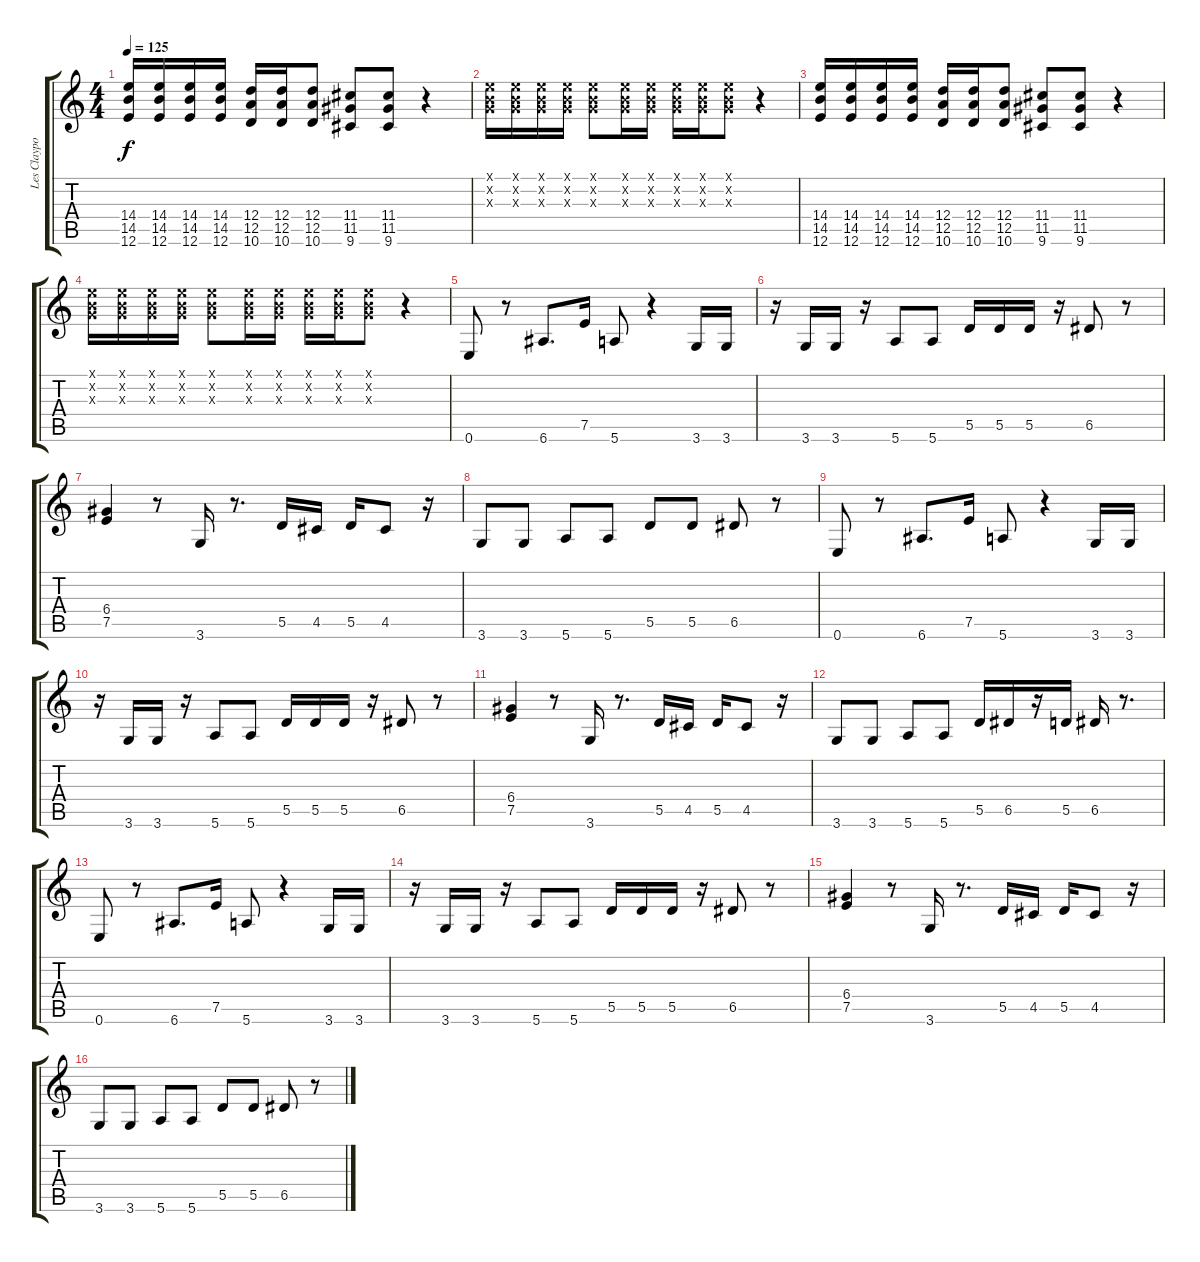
\track ("Les Claypool (Guitar)" "Les Claypo") {instrument overdrivenguitar}
\staff {score tabs}
\tuning (E4 B3 G3 D3 A2 E2) {hide}
\ts (4 4)
\tempo 125
\clef g2
\ks c
(14.4 14.5 12.6).16{dy f} (14.4 14.5 12.6).16 (14.4 14.5 12.6).16 (14.4 14.5 12.6).16 (12.4 12.5 10.6).16 (12.4 12.5 10.6).16 (12.4 12.5 10.6).8 (11.4 11.5 9.6).8 (11.4 11.5 9.6).8 r.4 |
(0.1{x} 0.2{x} 0.3{x}).16 (0.1{x} 0.2{x} 0.3{x}).16 (0.1{x} 0.2{x} 0.3{x}).16 (0.1{x} 0.2{x} 0.3{x}).16 (0.1{x} 0.2{x} 0.3{x}).8 (0.1{x} 0.2{x} 0.3{x}).16 (0.1{x} 0.2{x} 0.3{x}).16 (0.1{x} 0.2{x} 0.3{x}).16 (0.1{x} 0.2{x} 0.3{x}).16 (0.1{x} 0.2{x} 0.3{x}).8 r.4 |
(14.4 14.5 12.6).16 (14.4 14.5 12.6).16 (14.4 14.5 12.6).16 (14.4 14.5 12.6).16 (12.4 12.5 10.6).16 (12.4 12.5 10.6).16 (12.4 12.5 10.6).8 (11.4 11.5 9.6).8 (11.4 11.5 9.6).8 r.4 |
(0.1{x} 0.2{x} 0.3{x}).16 (0.1{x} 0.2{x} 0.3{x}).16 (0.1{x} 0.2{x} 0.3{x}).16 (0.1{x} 0.2{x} 0.3{x}).16 (0.1{x} 0.2{x} 0.3{x}).8 (0.1{x} 0.2{x} 0.3{x}).16 (0.1{x} 0.2{x} 0.3{x}).16 (0.1{x} 0.2{x} 0.3{x}).16 (0.1{x} 0.2{x} 0.3{x}).16 (0.1{x} 0.2{x} 0.3{x}).8 r.4 |
0.6.8 r.8 6.6.8{d} 7.5.16 5.6.8 r.4 3.6.16 3.6.16 |
r.16 3.6.16 3.6.16 r.16 5.6.8 5.6.8 5.5.16 5.5.16 5.5.16 r.16 6.5.8 r.8 |
(6.4 7.5).4 r.8 3.6.16 r.8{d} 5.5.16 4.5.16 5.5.16 4.5.8 r.16 |
3.6.8 3.6.8 5.6.8 5.6.8 5.5.8 5.5.8 6.5.8 r.8 |
0.6.8 r.8 6.6.8{d} 7.5.16 5.6.8 r.4 3.6.16 3.6.16 |
r.16 3.6.16 3.6.16 r.16 5.6.8 5.6.8 5.5.16 5.5.16 5.5.16 r.16 6.5.8 r.8 |
(6.4 7.5).4 r.8 3.6.16 r.8{d} 5.5.16 4.5.16 5.5.16 4.5.8 r.16 |
3.6.8 3.6.8 5.6.8 5.6.8 5.5.16 6.5.16 r.16 5.5.16 6.5.16 r.8{d} |
0.6.8 r.8 6.6.8{d} 7.5.16 5.6.8 r.4 3.6.16 3.6.16 |
r.16 3.6.16 3.6.16 r.16 5.6.8 5.6.8 5.5.16 5.5.16 5.5.16 r.16 6.5.8 r.8 |
(6.4 7.5).4 r.8 3.6.16 r.8{d} 5.5.16 4.5.16 5.5.16 4.5.8 r.16 |
3.6.8 3.6.8 5.6.8 5.6.8 5.5.8 5.5.8 6.5.8 r.8
